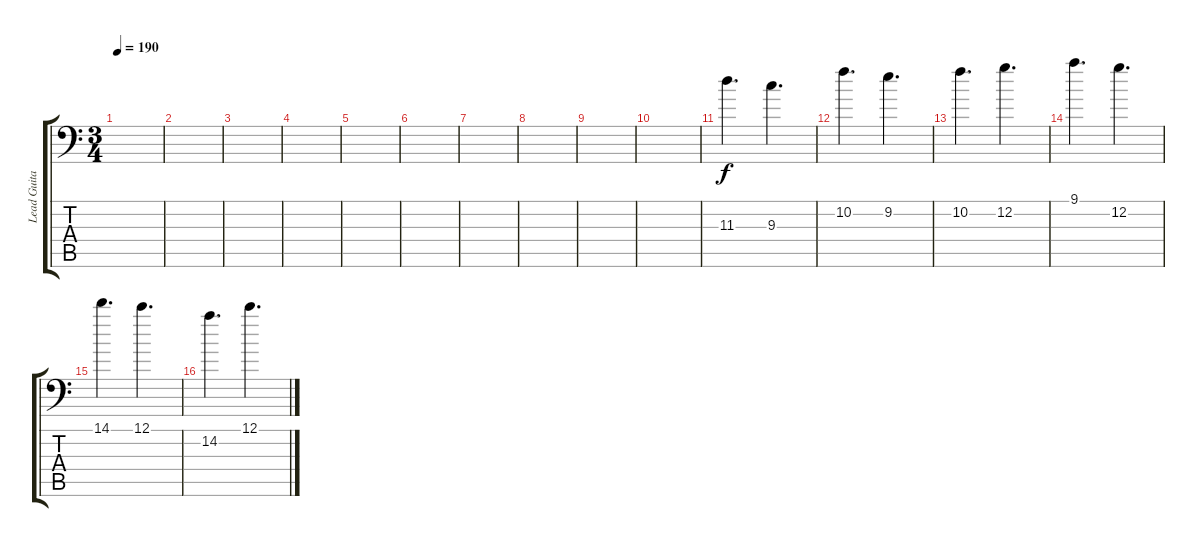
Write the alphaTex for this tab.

\track ("Lead Guitar" "Lead Guita") {instrument distortionguitar}
\staff {score tabs}
\tuning (C4 G3 Eb3 Bb2 F2 Bb1) {hide}
\ts (3 4)
\tempo 190
\clef f4
\ks c
|
|
|
|
|
|
|
|
|
|
11.3.4{d volume 13 balance 14} 9.3.4{d} |
10.2.4{d} 9.2.4{d} |
10.2.4{d} 12.2.4{d} |
9.1.4{d} 12.2.4{d} |
14.1.4{d} 12.1.4{d} |
14.2.4{d} 12.1.4{d}
